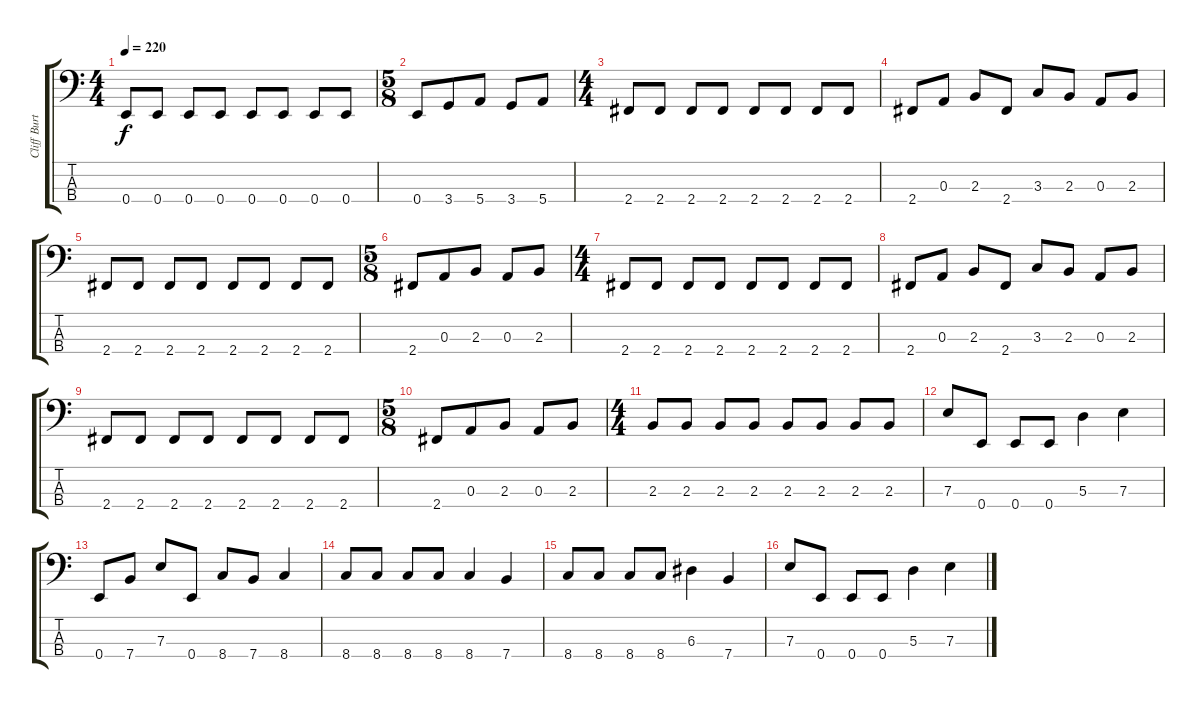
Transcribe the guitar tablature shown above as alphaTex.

\track ("Cliff Burtom (Bassguitar)" "Cliff Burt") {instrument electricbassfinger}
\staff {score tabs}
\tuning (G2 D2 A1 E1) {hide}
\ts (4 4)
\tempo 220
\clef f4
\ks c
0.4.8{dy f} 0.4.8 0.4.8 0.4.8 0.4.8 0.4.8 0.4.8 0.4.8 |
\ts (5 8)
0.4.8 3.4.8 5.4.8 3.4.8 5.4.8 |
\ts (4 4)
2.4.8 2.4.8 2.4.8 2.4.8 2.4.8 2.4.8 2.4.8 2.4.8 |
2.4.8 0.3.8 2.3.8 2.4.8 3.3.8 2.3.8 0.3.8 2.3.8 |
2.4.8 2.4.8 2.4.8 2.4.8 2.4.8 2.4.8 2.4.8 2.4.8 |
\ts (5 8)
2.4.8 0.3.8 2.3.8 0.3.8 2.3.8 |
\ts (4 4)
2.4.8 2.4.8 2.4.8 2.4.8 2.4.8 2.4.8 2.4.8 2.4.8 |
2.4.8 0.3.8 2.3.8 2.4.8 3.3.8 2.3.8 0.3.8 2.3.8 |
2.4.8 2.4.8 2.4.8 2.4.8 2.4.8 2.4.8 2.4.8 2.4.8 |
\ts (5 8)
2.4.8 0.3.8 2.3.8 0.3.8 2.3.8 |
\ts (4 4)
2.3.8 2.3.8 2.3.8 2.3.8 2.3.8 2.3.8 2.3.8 2.3.8 |
7.3.8 0.4.8 0.4.8 0.4.8 5.3.4 7.3.4 |
0.4.8 7.4.8 7.3.8 0.4.8 8.4.8 7.4.8 8.4.4 |
8.4.8 8.4.8 8.4.8 8.4.8 8.4.4 7.4.4 |
8.4.8 8.4.8 8.4.8 8.4.8 6.3.4 7.4.4 |
7.3.8 0.4.8 0.4.8 0.4.8 5.3.4 7.3.4
